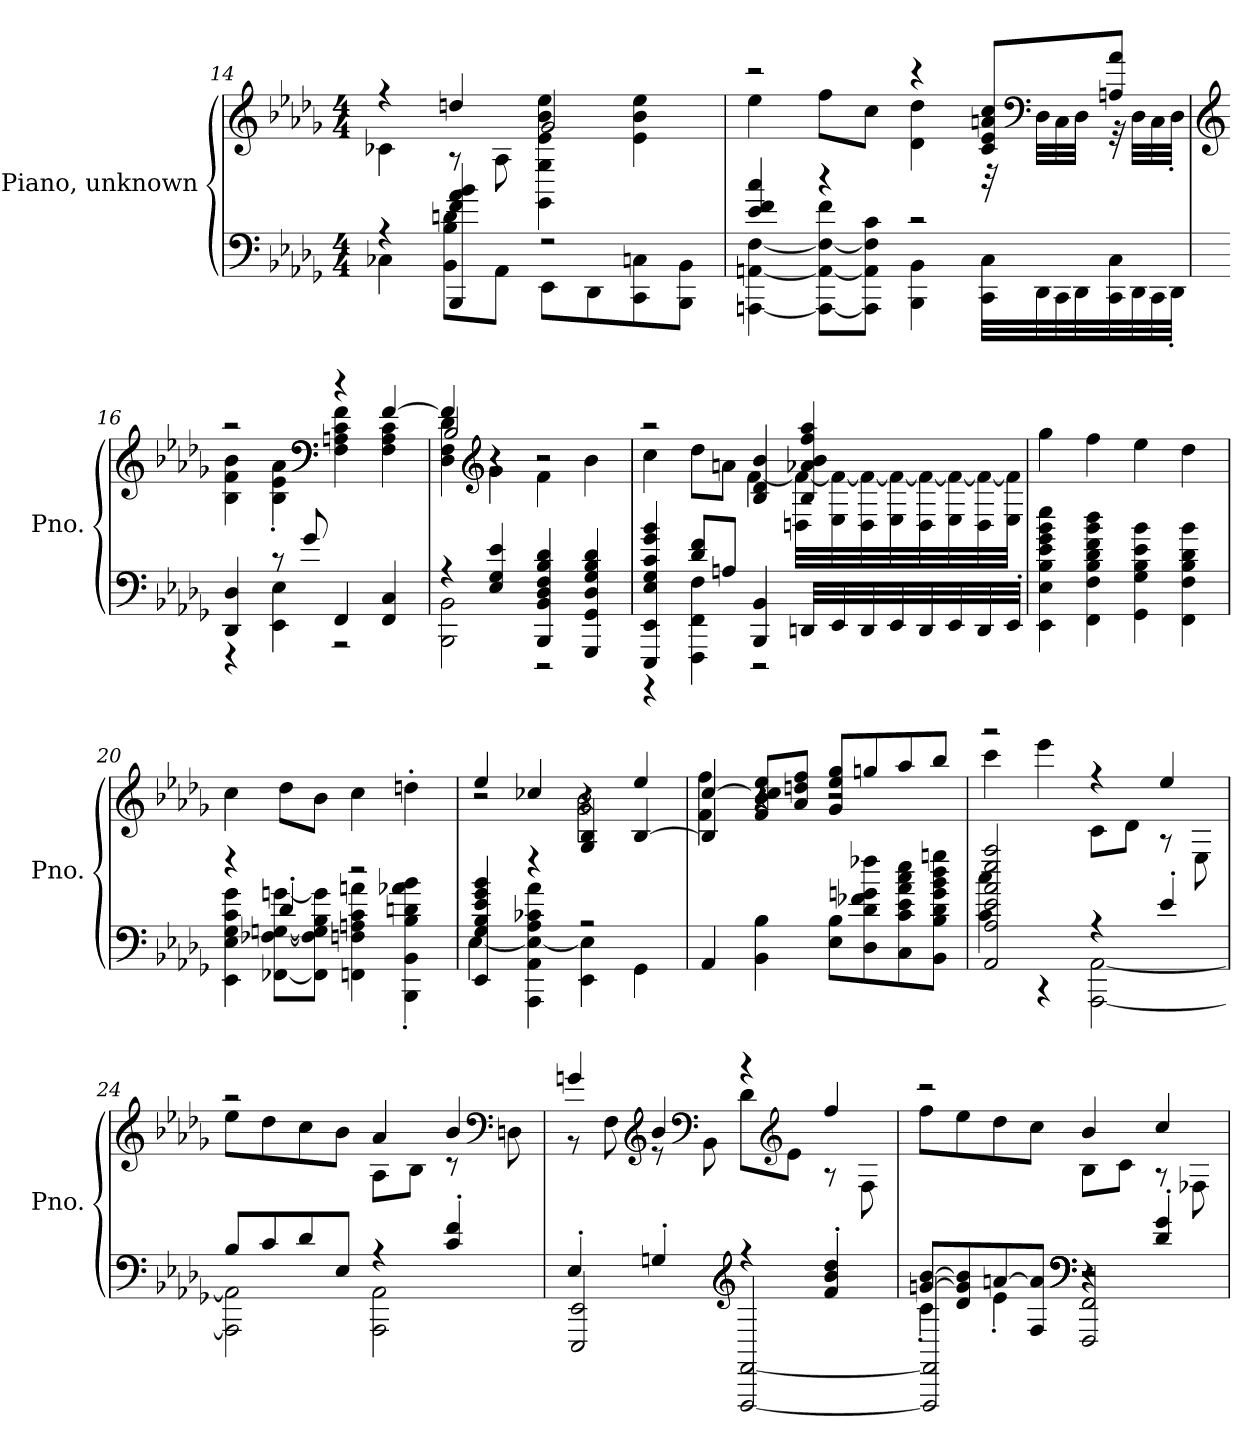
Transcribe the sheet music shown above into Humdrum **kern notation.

**kern	**kern
*part1	*part1
*staff2	*staff1
*I"Piano, unknown	*
*I'Pno.	*
*clefF4	*clefG2
*k[b-e-a-d-g-]	*k[b-e-a-d-g-]
*M4/4	*M4/4
=14	=14
*^	*^
4r	4C-X\	4r	4c-X\
4BBB-/ 4f/ 4a-/ 4b-/	8BB-\ 8B-\ 8dn\L	4ddn/	8r
.	8AA-\J	.	8A-\
2r	8EE-\L	2g-/	4GG-\ 4G-\ 4e-\ 4b-\ 4ee-\
.	8DD-\	.	.
.	8CC\ 8Cn\	.	4e-\ 4b-\ 4ee-\
.	8BBB-\ 8BB-\J	.	.
=15	=15	=15	=15
4e-/ 4f/ 4cc/	[4AAAn\ [4AAn\ [4F\	2r	4ee-\
4r	8AAA\_ 8AA\_ 8F\_ 8f\L	.	8ff\L
.	8AAA\] 8AA\] 8F\] 8c\J	.	8cc\J
2r	4BBB-\ 4BB-\	4r	4d-\ 4dd-\
.	32CC\ 32C\LLL	8c/ 8e-/ 8an/ 8cc/L	32r
*	*	*clefF4	*
.	32DD-\	.	32D-\LLL
.	32CC\	.	32C\
.	32DD-\	.	32D-\JJJ
.	32CC\ 32C\	8An/ 8a/J	32r
.	32DD-\	.	32D-\LLL
.	32CC\	.	32C\
.	32DD-'\JJJ	.	32D-'\JJJ
!!LO:LB:g=z	!!
=16	=16	=16	=16
*	*	*clefG2	*
4DD-/ 4D-/	4r	2r	4B-\ 4f\ 4b-\
8r	4EE-\ 4E-\	.	4B-\' 4e-\' 4a-\'
8g-/	.	.	.
*	*	*clefF4	*
4FF/	2r	4r	4F\ 4An\ 4c\ 4f\
4FF/ 4C/	.	[4f/	4F\ 4A\ 4c\
=17	=17	=17	=17
*	*	*	*^
4r	2BBB-\ 2BB-\	4f/]	4D-\ 4F\ 4d-\	2B-/
*	*	*clefG2	*	*
4E-/ 4G-/ 4e-/	.	4r	4g-\	.
4BBB-/ 4BB-/ 4D-/ 4F/ 4B-/ 4d-/	2r	2r	4f\	2r
4GGG-/ 4GG-/ 4D-/ 4G-/ 4B-/ 4d-/	.	.	4b-\	.
*	*	*	*v	*v
=18	=18	=18	=18
4EEE-/ 4EE-/ 4E-/ 4G-/ 4c/ 4g-/ 4b-/	4r	2r	4cc\
8d-/ 8f/L	4FFF\ 4FF\ 4F\	.	8dd-\L
8An/J	.	.	8an\J
4BBB-/ 4BB-/	2r	4B-/ 4d-/ 4b-/	[4f\
32DDn/LLL	.	4B-/ 4a-X/ 4b-/ 4ff/ 4aa-/	32Dn\ 32f\_LLL
32EE-/	.	.	32E-\ 32f\_
32DD/	.	.	32D\ 32f\_
32EE-/	.	.	32E-\ 32f\_
32DD/	.	.	32D\ 32f\_
32EE-/	.	.	32E-\ 32f\_
32DD/	.	.	32D\ 32f\_
32EE-'/JJJ	.	.	32E-\ 32f\]JJJ
*v	*v	*	*
*	*v	*v
=19	=19
4EE-\ 4E-\ 4B-\ 4e-\ 4g-\ 4b-\ 4ee-\	4gg-\
4FF\ 4F\ 4B-\ 4d-\ 4f\ 4b-\ 4dd-\	4ff\
4GG-\ 4G-\ 4B-\ 4e-\ 4b-\	4ee-\
4FF\ 4F\ 4B-\ 4d-\ 4b-\	4dd-\
!!LO:LB:g=z
=20	=20
*^	*
4r	4EE-\ 4E-\ 4G-\ 4c\ 4g-\	4cc\
4d-'/	[8FF-X\ [8F-X\ [8Gn\ [8gn\L	8dd-\L
.	8FF-\] 8F-\] 8G\] 8B-\ 8g\]J	8b-\J
2r	4FFn\ 4Fn\ 4An\ 4c\ 4an\	4cc\
.	4BBB-\' 4BB-\' 4B-\' 4dn\' 4a-X\' 4b-\'	4ddn'\
=21	=21	=21
*	*	*^
*	*	*	*^
4EE-/ 4G-/ 4B-/ 4e-/ 4g-/ 4b-/	[4E-\	4ee-/	2r	2r
4r	4AAA-\ 4AA-\ 4E-\_ 4A-\ 4c-X\ 4a-\	4cc-X/	.	.
2r	4EE-\ 4E-\]	4G-/ 4B-/	2g-\ 2b-\	4r
.	4GG-\	4ee-/	.	[4B-/
*v	*v	*	*	*
=22	=22	=22	=22
4AA-/	[4cc/	4f\ 4ff\	4B-/]
4BB-\ 4B-\	8f/ 8b-/ 8cc/] 8ee-/L	4r	4r
.	8a-/ 8ddn/ 8ff/J	.	.
8E-\ 8B-\L	8g-/ 8ee-/ 8gg-/L	2r	2r
8D-\ 8d-\ 8f-X\ 8gn\ 8ff-X\	8ggn/	.	.
8C\ 8c\ 8e-\ 8a-\ 8cc\ 8ee-\	8aa-/	.	.
8BB-\ 8B-\ 8d-\ 8g\ 8b-\ 8dd-\ 8ggn\J	8bb-/J	.	.
*	*	*v	*v
=23	=23	=23
*^	*	*
2AA-/ 2A-/ 2e-/ 2a-/ 2ee-/ 2aa-/	4c\ 4cc\	2r	4ccc\
.	4r	.	4eee-\
4r	[2AAA-\ [2AA-\	4r	8c\L
.	.	.	8d-\J
4e-'/	.	4ee-/	8r
.	.	.	8E-\
!!LO:PB:g=z	!!
=24	=24	=24	=24
8B-/L	2AAA-\] 2AA-\]	2r	8ee-\L
8c/	.	.	8dd-\
8d-/	.	.	8cc\
8E-/J	.	.	8b-\J
4r	2AAA-\ 2AA-\	4a-/	8A-\L
.	.	.	8B-\J
4c/' 4f/'	.	4b-/	8r
*	*	*clefF4	*
.	.	.	8Dn\
=25	=25	=25	=25
4E-'/	2EEE-/ 2EE-/	4gn/	8r
.	.	.	8F\
*	*	*clefG2	*
4Gn'/	.	4b-/	8r
*	*	*clefF4	*
.	.	.	8BB-\
*clefG2	*	*	*
4r	[2FFF/ [2FF/	4r	8d-\L
*	*	*clefG2	*
.	.	.	8e-\J
4f/' 4b-/' 4dd-/'	.	4ff/	8r
.	.	.	8F\
=26	=26	=26	=26
*	*^	*	*
[8gn/ [8b-/L	4c'\	2FFF/] 2FF/]	2r	8ff\L
8d-/ 8g/] 8b-/]	.	.	.	8ee-\
[8an/	4e-'\	.	.	8dd-\
8F/ 8a/]J	.	.	.	8cc\J
*clefF4	*	*	*	*
4r	2r	2FFF/ 2FF/	4b-/	8B-\L
.	.	.	.	8c\J
4d-/' 4g/'	.	.	4cc/	8r
.	.	.	.	8F-X\
*v	*v	*v	*	*
*	*v	*v
=	=
*-	*-
